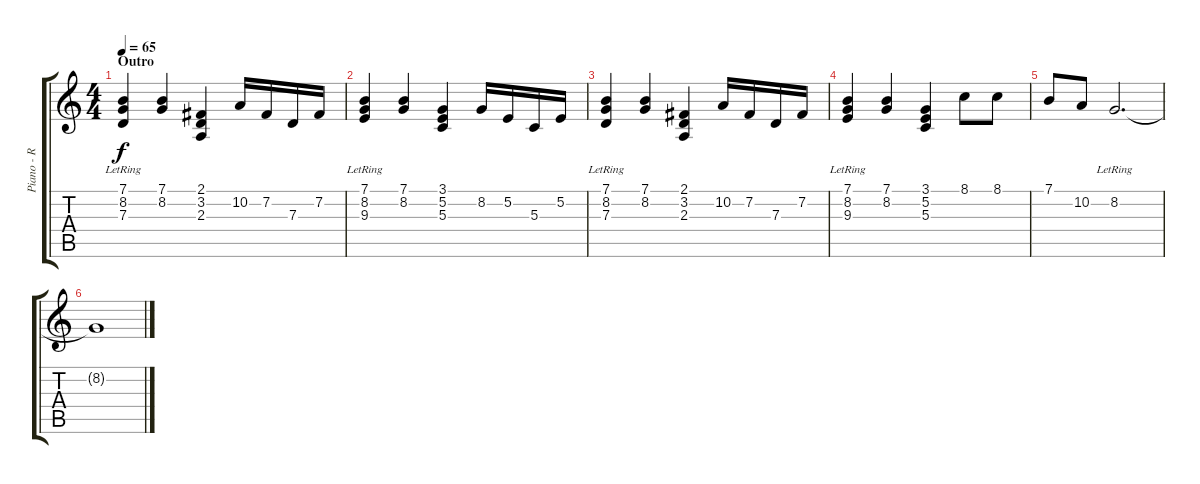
\track ("Piano - R Hand" "Piano - R ") {instrument electricgrandpiano}
\staff {score tabs}
\tuning (E4 B3 G3 D3 A2 E2) {hide}
\ts (4 4)
\section ("" "Outro")
\tempo 65
\clef g2
\ks c
(7.1 8.2 7.3{lr}).4{dy f} (7.1 8.2).4 (2.1 3.2 2.3).4 10.2.16 7.2.16 7.3.16 7.2.16 |
(7.1 8.2 9.3{lr}).4 (7.1 8.2).4 (3.1 5.2 5.3).4 8.2.16 5.2.16 5.3.16 5.2.16 |
(7.1 8.2 7.3{lr}).4 (7.1 8.2).4 (2.1 3.2 2.3).4 10.2.16 7.2.16 7.3.16 7.2.16 |
(7.1 8.2 9.3{lr}).4 (7.1 8.2).4 (3.1 5.2 5.3).4 8.1.8 8.1.8 |
7.1.8 10.2.8 8.2{lr}.2{d} |
8.2{t}.1
